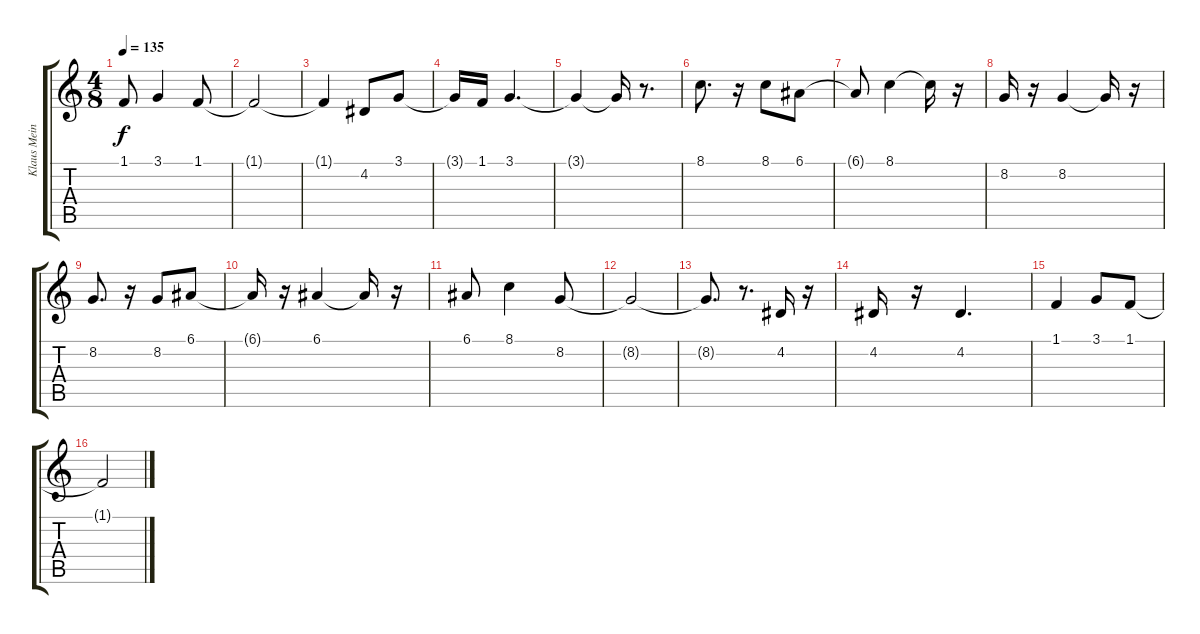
\track ("Klaus Meine" "Klaus Mein") {instrument altosax}
\staff {score tabs}
\tuning (E4 B3 G3 D3 A2 E2) {hide}
\ts (4 8)
\tempo 135
\clef g2
\ks c
1.1.8{dy f} 3.1.4 1.1.8 |
1.1{t}.2 |
1.1{t}.4 4.2.8 3.1.8 |
3.1{t}.16 1.1.16 3.1.4{d} |
3.1{t}.4 3.1{t}.16 r.8{d} |
8.1.8{d} r.16 8.1.8 6.1.8 |
6.1{t}.8 8.1.4 8.1{t}.16 r.16 |
8.2.16 r.16 8.2.4 8.2{t}.16 r.16 |
8.2.8{d} r.16 8.2.8 6.1.8 |
6.1{t}.16 r.16 6.1.4 6.1{t}.16 r.16 |
6.1.8 8.1.4 8.2.8 |
8.2{t}.2 |
8.2{t}.8{d} r.8{d} 4.2.16 r.16 |
4.2.16 r.16 4.2.4{d} |
1.1.4 3.1.8 1.1.8 |
1.1{t}.2
